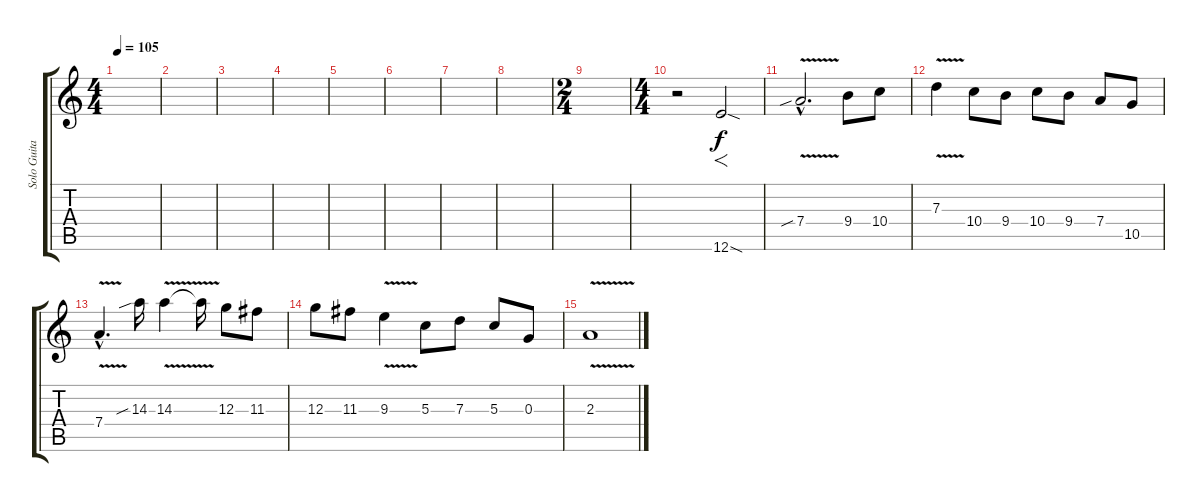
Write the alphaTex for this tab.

\track ("Solo Guitar" "Solo Guita") {instrument distortionguitar}
\staff {score tabs}
\tuning (E4 B3 G3 D3 A2 E2) {hide}
\ts (4 4)
\tempo 105
\clef g2
\ks c
|
|
|
|
|
|
|
|
\ts (2 4)
|
\ts (4 4)
r.2 12.6{sod}.2{f} |
7.4{v sib hac}.2{d} 9.4.8 10.4.8 |
7.3{v}.4 10.4.8 9.4.8 10.4.8 9.4.8 7.4.8 10.5.8 |
7.4{v hac}.4{d} 14.3{sib}.16 14.3{v}.4 14.3{t}.16 12.3.8 11.3.8 |
12.3.8 11.3.8 9.3{v}.4 5.3.8 7.3.8 5.3.8 0.3.8 |
2.3{v}.1{volume 0}
